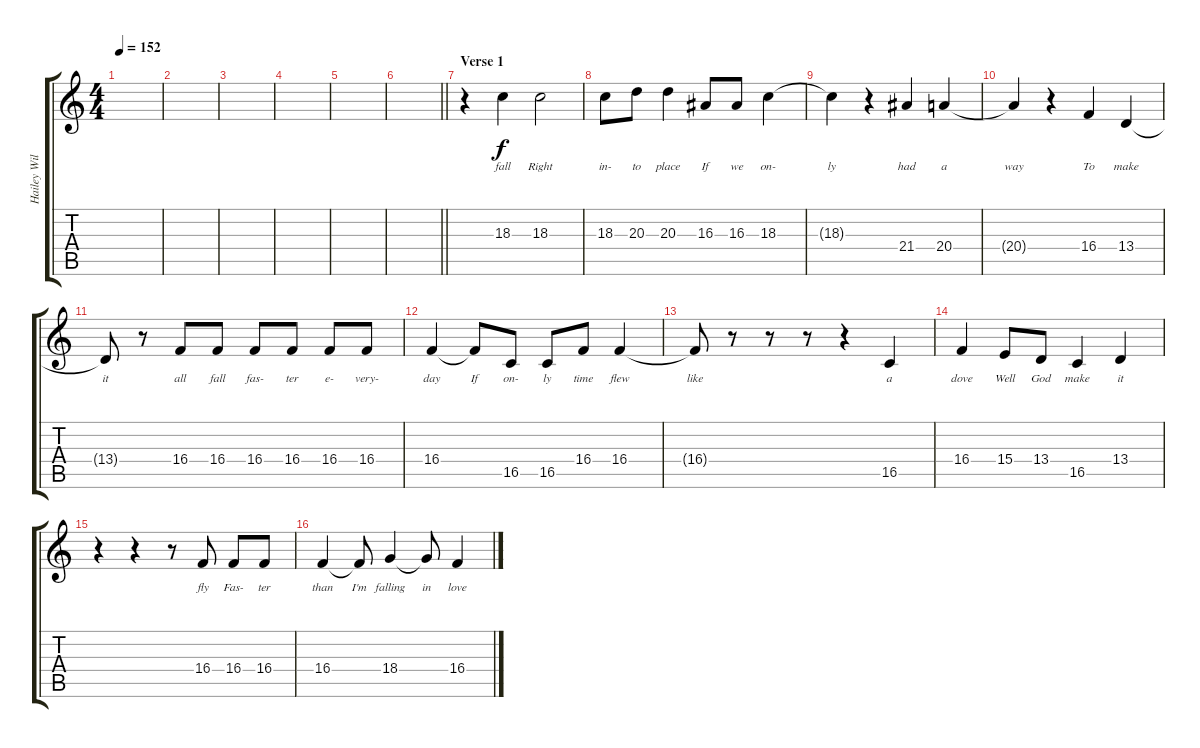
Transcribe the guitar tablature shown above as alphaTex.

\track ("Hailey Williams - Vocals" "Hailey Wil") {mute instrument altosax}
\staff {score tabs}
\tuning (Eb4 Bb3 Gb3 Db3 Ab2 Db2) {hide}
\ts (4 4)
\tempo 152
\clef g2
\ks c
|
|
|
|
|
\barLineRight lightlight
|
\section ("" "Verse 1")
r.4 18.3.4{lyrics (0 "fall") lyrics (1 "") lyrics (2 "") lyrics (3 "") lyrics (4 "")} 18.3.2{lyrics (0 "Right") lyrics (1 "") lyrics (2 "") lyrics (3 "") lyrics (4 "")} |
18.3.8{lyrics (0 "in-") lyrics (1 "") lyrics (2 "") lyrics (3 "") lyrics (4 "")} 20.3.8{lyrics (0 "to") lyrics (1 "") lyrics (2 "") lyrics (3 "") lyrics (4 "")} 20.3.4{lyrics (0 "place") lyrics (1 "") lyrics (2 "") lyrics (3 "") lyrics (4 "")} 16.3.8{lyrics (0 "If") lyrics (1 "") lyrics (2 "") lyrics (3 "") lyrics (4 "")} 16.3.8{lyrics (0 "we") lyrics (1 "") lyrics (2 "") lyrics (3 "") lyrics (4 "")} 18.3.4{lyrics (0 "on-") lyrics (1 "") lyrics (2 "") lyrics (3 "") lyrics (4 "")} |
18.3{t}.4{lyrics (0 "ly") lyrics (1 "") lyrics (2 "") lyrics (3 "") lyrics (4 "")} r.4 21.4.4{lyrics (0 "had") lyrics (1 "") lyrics (2 "") lyrics (3 "") lyrics (4 "")} 20.4.4{lyrics (0 "a") lyrics (1 "") lyrics (2 "") lyrics (3 "") lyrics (4 "")} |
20.4{t}.4{lyrics (0 "way") lyrics (1 "") lyrics (2 "") lyrics (3 "") lyrics (4 "")} r.4 16.4.4{lyrics (0 "To") lyrics (1 "") lyrics (2 "") lyrics (3 "") lyrics (4 "")} 13.4.4{lyrics (0 "make") lyrics (1 "") lyrics (2 "") lyrics (3 "") lyrics (4 "")} |
13.4{t}.8{lyrics (0 "it") lyrics (1 "") lyrics (2 "") lyrics (3 "") lyrics (4 "")} r.8 16.4.8{lyrics (0 "all") lyrics (1 "") lyrics (2 "") lyrics (3 "") lyrics (4 "")} 16.4.8{lyrics (0 "fall") lyrics (1 "") lyrics (2 "") lyrics (3 "") lyrics (4 "")} 16.4.8{lyrics (0 "fas-") lyrics (1 "") lyrics (2 "") lyrics (3 "") lyrics (4 "")} 16.4.8{lyrics (0 "ter") lyrics (1 "") lyrics (2 "") lyrics (3 "") lyrics (4 "")} 16.4.8{lyrics (0 "e-") lyrics (1 "") lyrics (2 "") lyrics (3 "") lyrics (4 "")} 16.4.8{lyrics (0 "very-") lyrics (1 "") lyrics (2 "") lyrics (3 "") lyrics (4 "")} |
16.4.4{lyrics (0 "day") lyrics (1 "") lyrics (2 "") lyrics (3 "") lyrics (4 "")} 16.4{t}.8{lyrics (0 "If") lyrics (1 "") lyrics (2 "") lyrics (3 "") lyrics (4 "")} 16.5.8{lyrics (0 "on-") lyrics (1 "") lyrics (2 "") lyrics (3 "") lyrics (4 "")} 16.5.8{lyrics (0 "ly") lyrics (1 "") lyrics (2 "") lyrics (3 "") lyrics (4 "")} 16.4.8{lyrics (0 "time") lyrics (1 "") lyrics (2 "") lyrics (3 "") lyrics (4 "")} 16.4.4{lyrics (0 "flew") lyrics (1 "") lyrics (2 "") lyrics (3 "") lyrics (4 "")} |
16.4{t}.8{lyrics (0 "like") lyrics (1 "") lyrics (2 "") lyrics (3 "") lyrics (4 "")} r.8 r.8 r.8 r.4 16.5.4{lyrics (0 "a") lyrics (1 "") lyrics (2 "") lyrics (3 "") lyrics (4 "")} |
16.4.4{lyrics (0 "dove") lyrics (1 "") lyrics (2 "") lyrics (3 "") lyrics (4 "")} 15.4.8{lyrics (0 "Well") lyrics (1 "") lyrics (2 "") lyrics (3 "") lyrics (4 "")} 13.4.8{lyrics (0 "God") lyrics (1 "") lyrics (2 "") lyrics (3 "") lyrics (4 "")} 16.5.4{lyrics (0 "make") lyrics (1 "") lyrics (2 "") lyrics (3 "") lyrics (4 "")} 13.4.4{lyrics (0 "it") lyrics (1 "") lyrics (2 "") lyrics (3 "") lyrics (4 "")} |
r.4 r.4 r.8 16.4.8{lyrics (0 "fly") lyrics (1 "") lyrics (2 "") lyrics (3 "") lyrics (4 "")} 16.4.8{lyrics (0 "Fas-") lyrics (1 "") lyrics (2 "") lyrics (3 "") lyrics (4 "")} 16.4.8{lyrics (0 "ter") lyrics (1 "") lyrics (2 "") lyrics (3 "") lyrics (4 "")} |
16.4.4{lyrics (0 "than") lyrics (1 "") lyrics (2 "") lyrics (3 "") lyrics (4 "")} 16.4{t}.8{lyrics (0 "I'm") lyrics (1 "") lyrics (2 "") lyrics (3 "") lyrics (4 "")} 18.4.4{lyrics (0 "falling") lyrics (1 "") lyrics (2 "") lyrics (3 "") lyrics (4 "")} 18.4{t}.8{lyrics (0 "in") lyrics (1 "") lyrics (2 "") lyrics (3 "") lyrics (4 "")} 16.4.4{lyrics (0 "love") lyrics (1 "") lyrics (2 "") lyrics (3 "") lyrics (4 "")}
